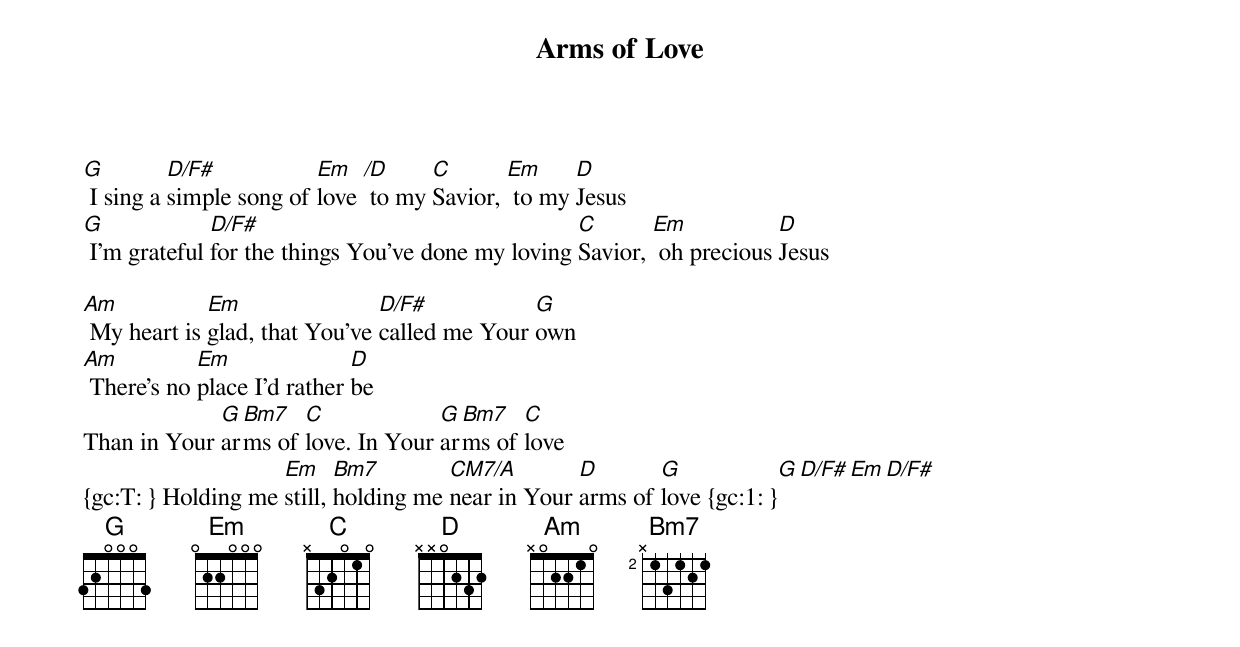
{title: Arms of Love}
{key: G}
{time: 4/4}
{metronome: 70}
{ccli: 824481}
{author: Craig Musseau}
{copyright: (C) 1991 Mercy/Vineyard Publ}

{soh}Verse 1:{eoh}
[G] I sing a [D/F#]simple song of [Em]love [/D] to my [C]Savior, [Em] to my [D]Jesus
[G] I'm grateful [D/F#]for the things You've done my loving [C]Savior, [Em] oh precious [D]Jesus

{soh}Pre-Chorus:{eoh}
[Am] My heart is [Em]glad, that You've [D/F#]called me Your [G]own
[Am] There's no [Em]place I'd rather [D]be
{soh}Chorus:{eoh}
Than in Your [G]ar[Bm7]ms of [C]love. In Your [G]ar[Bm7]ms of [C]love
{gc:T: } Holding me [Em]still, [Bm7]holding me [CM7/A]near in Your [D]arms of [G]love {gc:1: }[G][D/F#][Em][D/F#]
